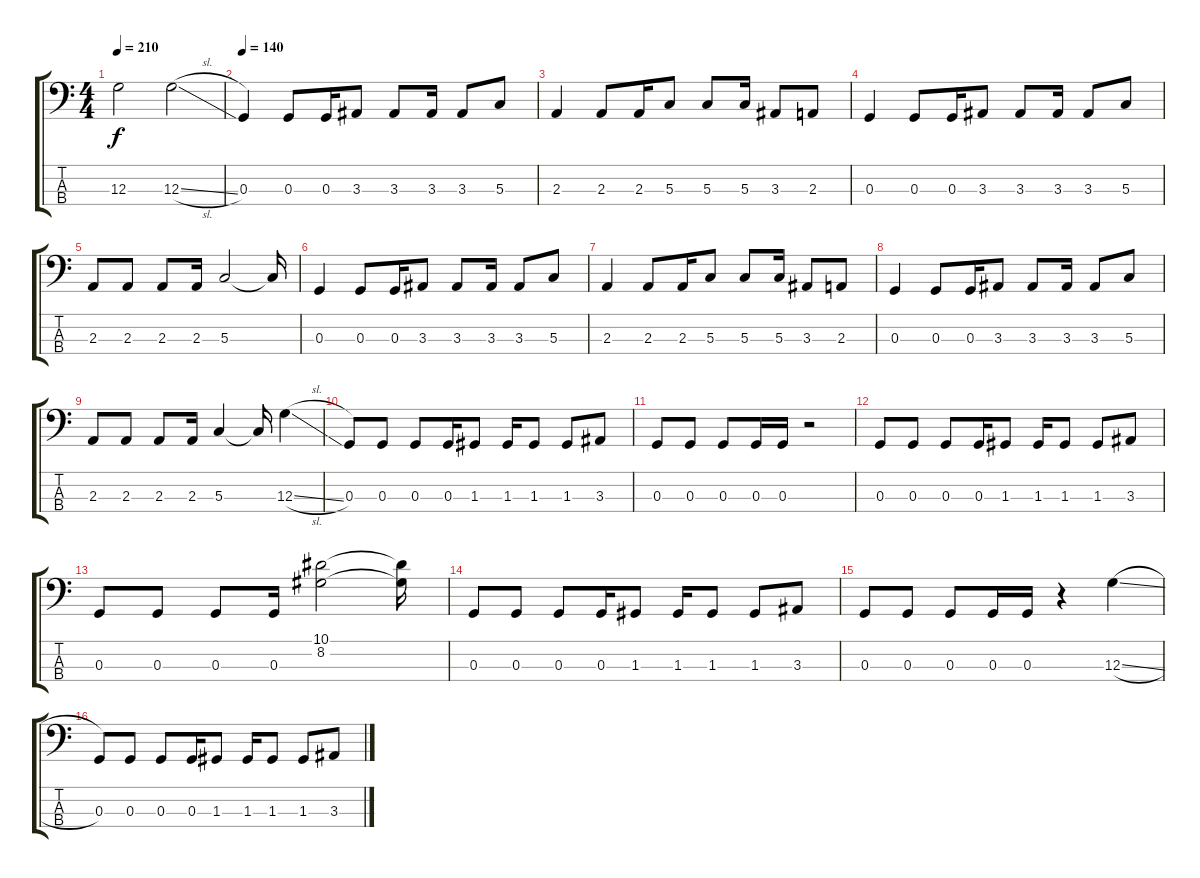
\track ("  " "  ") {instrument electricbassfinger}
\staff {score tabs}
\tuning (F2 C2 G1 D1) {hide}
\ts (4 4)
\tempo 210
\clef f4
\ks c
12.3{t}.2{dy f} 12.3{sl}.2 |
\tempo 140
0.3.4 0.3.8 0.3.16 3.3.8 3.3.8 3.3.16 3.3.8 5.3.8 |
2.3.4 2.3.8 2.3.16 5.3.8 5.3.8 5.3.16 3.3.8 2.3.8 |
0.3.4 0.3.8 0.3.16 3.3.8 3.3.8 3.3.16 3.3.8 5.3.8 |
2.3.8 2.3.8 2.3.8 2.3.16 5.3.2 5.3{t}.16 |
0.3.4 0.3.8 0.3.16 3.3.8 3.3.8 3.3.16 3.3.8 5.3.8 |
2.3.4 2.3.8 2.3.16 5.3.8 5.3.8 5.3.16 3.3.8 2.3.8 |
0.3.4 0.3.8 0.3.16 3.3.8 3.3.8 3.3.16 3.3.8 5.3.8 |
2.3.8 2.3.8 2.3.8 2.3.16 5.3.4 5.3{t}.16 12.3{sl}.4 |
0.3.8 0.3.8 0.3.8 0.3.16 1.3.8 1.3.16 1.3.8 1.3.8 3.3.8 |
0.3.8 0.3.8 0.3.8 0.3.16 0.3.16 r.2 |
0.3.8 0.3.8 0.3.8 0.3.16 1.3.8 1.3.16 1.3.8 1.3.8 3.3.8 |
0.3.8 0.3.8 0.3.8 0.3.16 (10.1 8.2).2 (10.1{t} 8.2{t}).16 |
0.3.8 0.3.8 0.3.8 0.3.16 1.3.8 1.3.16 1.3.8 1.3.8 3.3.8 |
0.3.8 0.3.8 0.3.8 0.3.16 0.3.16 r.4 12.3{sl}.4 |
0.3.8 0.3.8 0.3.8 0.3.16 1.3.8 1.3.16 1.3.8 1.3.8 3.3.8
